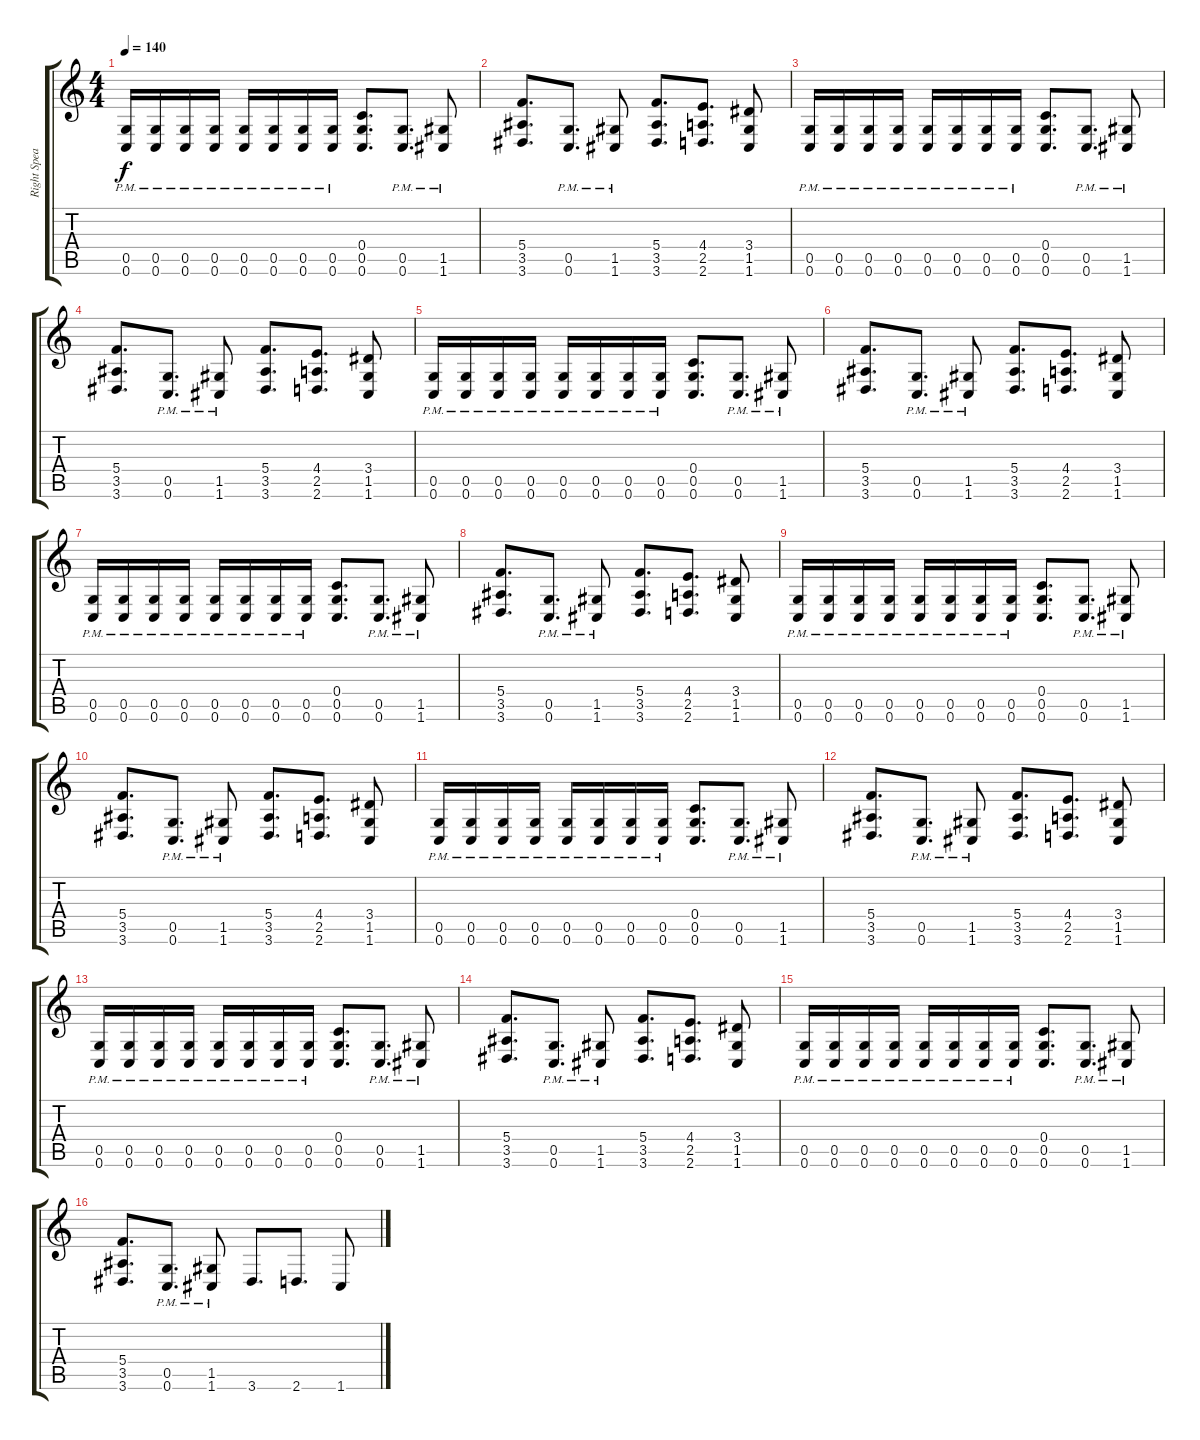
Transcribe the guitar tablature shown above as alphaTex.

\track ("Right Speaker 1" "Right Spea") {instrument distortionguitar}
\staff {score tabs}
\tuning (D4 A3 F3 C3 G2 C2) {hide}
\ts (4 4)
\tempo 140
\clef g2
\ks c
(0.5{pm} 0.6{pm}).16{dy f} (0.5{pm} 0.6{pm}).16 (0.5{pm} 0.6{pm}).16 (0.5{pm} 0.6{pm}).16 (0.5{pm} 0.6{pm}).16 (0.5{pm} 0.6{pm}).16 (0.5{pm} 0.6{pm}).16 (0.5{pm} 0.6{pm}).16 (0.4 0.5 0.6).8{d} (0.5{pm} 0.6{pm}).8{d} (1.5{pm} 1.6{pm}).8 |
(5.4 3.5 3.6).8{d} (0.5{pm} 0.6{pm}).8{d} (1.5{pm} 1.6{pm}).8 (5.4 3.5 3.6).8{d} (4.4 2.5 2.6).8{d} (3.4 1.5 1.6).8 |
(0.5{pm} 0.6{pm}).16 (0.5{pm} 0.6{pm}).16 (0.5{pm} 0.6{pm}).16 (0.5{pm} 0.6{pm}).16 (0.5{pm} 0.6{pm}).16 (0.5{pm} 0.6{pm}).16 (0.5{pm} 0.6{pm}).16 (0.5{pm} 0.6{pm}).16 (0.4 0.5 0.6).8{d} (0.5{pm} 0.6{pm}).8{d} (1.5{pm} 1.6{pm}).8 |
(5.4 3.5 3.6).8{d} (0.5{pm} 0.6{pm}).8{d} (1.5{pm} 1.6{pm}).8 (5.4 3.5 3.6).8{d} (4.4 2.5 2.6).8{d} (3.4 1.5 1.6).8 |
(0.5{pm} 0.6{pm}).16 (0.5{pm} 0.6{pm}).16 (0.5{pm} 0.6{pm}).16 (0.5{pm} 0.6{pm}).16 (0.5{pm} 0.6{pm}).16 (0.5{pm} 0.6{pm}).16 (0.5{pm} 0.6{pm}).16 (0.5{pm} 0.6{pm}).16 (0.4 0.5 0.6).8{d} (0.5{pm} 0.6{pm}).8{d} (1.5{pm} 1.6{pm}).8 |
(5.4 3.5 3.6).8{d} (0.5{pm} 0.6{pm}).8{d} (1.5{pm} 1.6{pm}).8 (5.4 3.5 3.6).8{d} (4.4 2.5 2.6).8{d} (3.4 1.5 1.6).8 |
(0.5{pm} 0.6{pm}).16 (0.5{pm} 0.6{pm}).16 (0.5{pm} 0.6{pm}).16 (0.5{pm} 0.6{pm}).16 (0.5{pm} 0.6{pm}).16 (0.5{pm} 0.6{pm}).16 (0.5{pm} 0.6{pm}).16 (0.5{pm} 0.6{pm}).16 (0.4 0.5 0.6).8{d} (0.5{pm} 0.6{pm}).8{d} (1.5{pm} 1.6{pm}).8 |
(5.4 3.5 3.6).8{d} (0.5{pm} 0.6{pm}).8{d} (1.5{pm} 1.6{pm}).8 (5.4 3.5 3.6).8{d} (4.4 2.5 2.6).8{d} (3.4 1.5 1.6).8 |
(0.5{pm} 0.6{pm}).16 (0.5{pm} 0.6{pm}).16 (0.5{pm} 0.6{pm}).16 (0.5{pm} 0.6{pm}).16 (0.5{pm} 0.6{pm}).16 (0.5{pm} 0.6{pm}).16 (0.5{pm} 0.6{pm}).16 (0.5{pm} 0.6{pm}).16 (0.4 0.5 0.6).8{d} (0.5{pm} 0.6{pm}).8{d} (1.5{pm} 1.6{pm}).8 |
(5.4 3.5 3.6).8{d} (0.5{pm} 0.6{pm}).8{d} (1.5{pm} 1.6{pm}).8 (5.4 3.5 3.6).8{d} (4.4 2.5 2.6).8{d} (3.4 1.5 1.6).8 |
(0.5{pm} 0.6{pm}).16 (0.5{pm} 0.6{pm}).16 (0.5{pm} 0.6{pm}).16 (0.5{pm} 0.6{pm}).16 (0.5{pm} 0.6{pm}).16 (0.5{pm} 0.6{pm}).16 (0.5{pm} 0.6{pm}).16 (0.5{pm} 0.6{pm}).16 (0.4 0.5 0.6).8{d} (0.5{pm} 0.6{pm}).8{d} (1.5{pm} 1.6{pm}).8 |
(5.4 3.5 3.6).8{d} (0.5{pm} 0.6{pm}).8{d} (1.5{pm} 1.6{pm}).8 (5.4 3.5 3.6).8{d} (4.4 2.5 2.6).8{d} (3.4 1.5 1.6).8 |
(0.5{pm} 0.6{pm}).16 (0.5{pm} 0.6{pm}).16 (0.5{pm} 0.6{pm}).16 (0.5{pm} 0.6{pm}).16 (0.5{pm} 0.6{pm}).16 (0.5{pm} 0.6{pm}).16 (0.5{pm} 0.6{pm}).16 (0.5{pm} 0.6{pm}).16 (0.4 0.5 0.6).8{d} (0.5{pm} 0.6{pm}).8{d} (1.5{pm} 1.6{pm}).8 |
(5.4 3.5 3.6).8{d} (0.5{pm} 0.6{pm}).8{d} (1.5{pm} 1.6{pm}).8 (5.4 3.5 3.6).8{d} (4.4 2.5 2.6).8{d} (3.4 1.5 1.6).8 |
(0.5{pm} 0.6{pm}).16 (0.5{pm} 0.6{pm}).16 (0.5{pm} 0.6{pm}).16 (0.5{pm} 0.6{pm}).16 (0.5{pm} 0.6{pm}).16 (0.5{pm} 0.6{pm}).16 (0.5{pm} 0.6{pm}).16 (0.5{pm} 0.6{pm}).16 (0.4 0.5 0.6).8{d} (0.5{pm} 0.6{pm}).8{d} (1.5{pm} 1.6{pm}).8 |
(5.4 3.5 3.6).8{d} (0.5{pm} 0.6{pm}).8{d} (1.5{pm} 1.6{pm}).8 3.6.8{d} 2.6.8{d} 1.6.8
